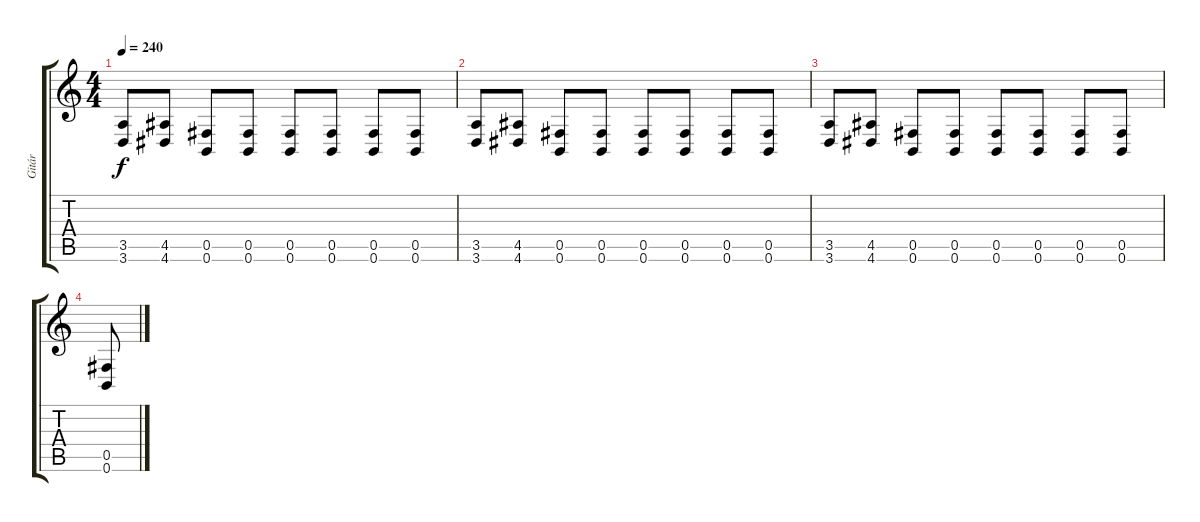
\track ("Gitár" "Gitár") {instrument distortionguitar}
\staff {score tabs}
\tuning (Db4 Ab3 E3 B2 Gb2 B1) {hide}
\ts (4 4)
\tempo 240
\clef g2
\ks c
(3.5 3.6).8{dy f} (4.5 4.6).8 (0.5 0.6).8 (0.5 0.6).8 (0.5 0.6).8 (0.5 0.6).8 (0.5 0.6).8 (0.5 0.6).8 |
(3.5 3.6).8 (4.5 4.6).8 (0.5 0.6).8 (0.5 0.6).8 (0.5 0.6).8 (0.5 0.6).8 (0.5 0.6).8 (0.5 0.6).8 |
(3.5 3.6).8 (4.5 4.6).8 (0.5 0.6).8 (0.5 0.6).8 (0.5 0.6).8 (0.5 0.6).8 (0.5 0.6).8 (0.5 0.6).8 |
(0.5 0.6).8
